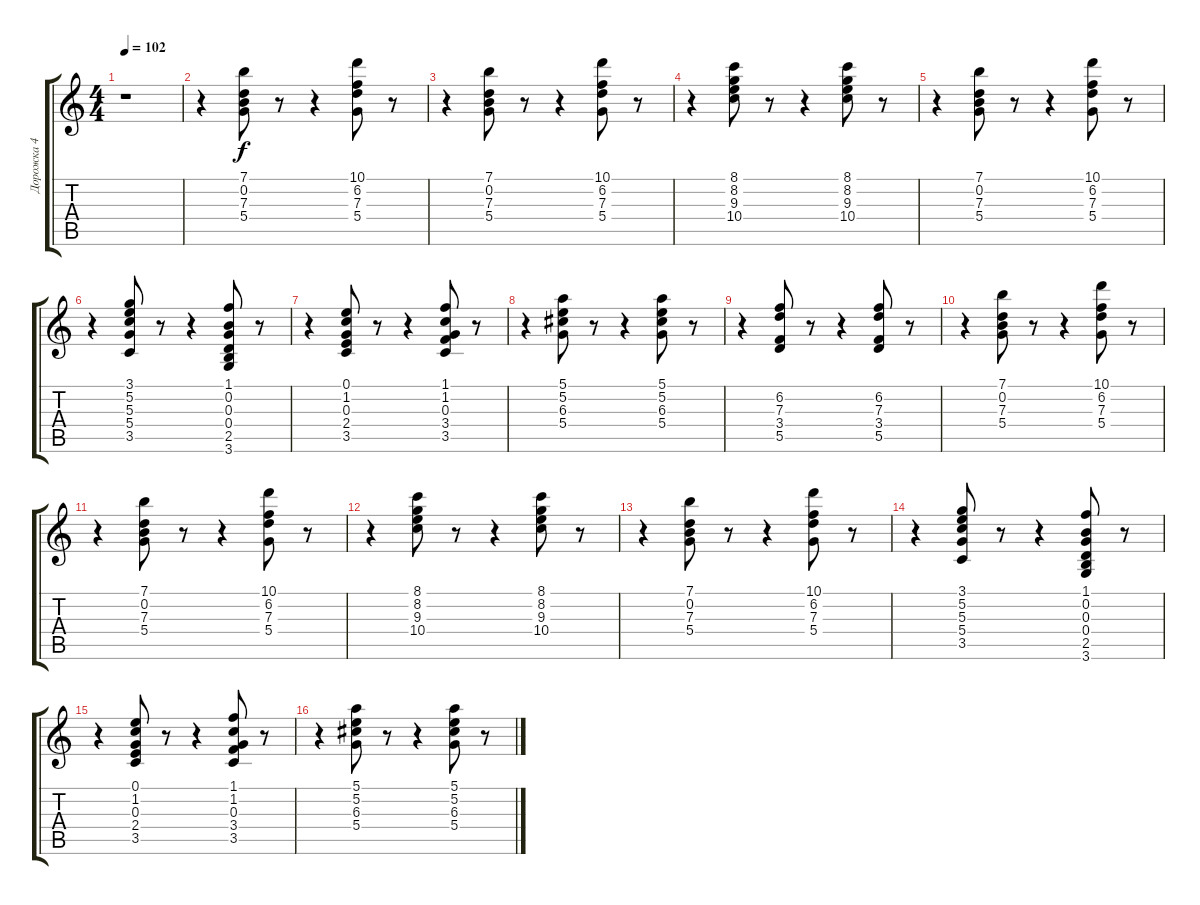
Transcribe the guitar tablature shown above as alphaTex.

\track ("Дорожка 4" "Дорожка 4") {instrument electricguitarclean}
\staff {score tabs}
\tuning (E4 B3 G3 D3 A2 E2) {hide}
\ts (4 4)
\tempo 102
\clef g2
\ks c
r.1{dy f instrument electricguitarclean} |
r.4 (7.1 0.2 7.3 5.4).8 r.8 r.4 (10.1 6.2 7.3 5.4).8 r.8 |
r.4 (7.1 0.2 7.3 5.4).8 r.8 r.4 (10.1 6.2 7.3 5.4).8 r.8 |
r.4 (8.1 8.2 9.3 10.4).8 r.8 r.4 (8.1 8.2 9.3 10.4).8 r.8 |
r.4 (7.1 0.2 7.3 5.4).8 r.8 r.4 (10.1 6.2 7.3 5.4).8 r.8 |
r.4 (3.1 5.2 5.3 5.4 3.5).8 r.8 r.4 (1.1 0.2 0.3 0.4 2.5 3.6).8 r.8 |
r.4 (0.1 1.2 0.3 2.4 3.5).8 r.8 r.4 (1.1 1.2 0.3 3.4 3.5).8 r.8 |
r.4 (5.1 5.2 6.3 5.4).8 r.8 r.4 (5.1 5.2 6.3 5.4).8 r.8 |
r.4 (6.2 7.3 3.4 5.5).8 r.8 r.4 (6.2 7.3 3.4 5.5).8 r.8 |
r.4 (7.1 0.2 7.3 5.4).8 r.8 r.4 (10.1 6.2 7.3 5.4).8 r.8 |
r.4 (7.1 0.2 7.3 5.4).8 r.8 r.4 (10.1 6.2 7.3 5.4).8 r.8 |
r.4 (8.1 8.2 9.3 10.4).8 r.8 r.4 (8.1 8.2 9.3 10.4).8 r.8 |
r.4 (7.1 0.2 7.3 5.4).8 r.8 r.4 (10.1 6.2 7.3 5.4).8 r.8 |
r.4 (3.1 5.2 5.3 5.4 3.5).8 r.8 r.4 (1.1 0.2 0.3 0.4 2.5 3.6).8 r.8 |
r.4 (0.1 1.2 0.3 2.4 3.5).8 r.8 r.4 (1.1 1.2 0.3 3.4 3.5).8 r.8 |
r.4 (5.1 5.2 6.3 5.4).8 r.8 r.4 (5.1 5.2 6.3 5.4).8 r.8
